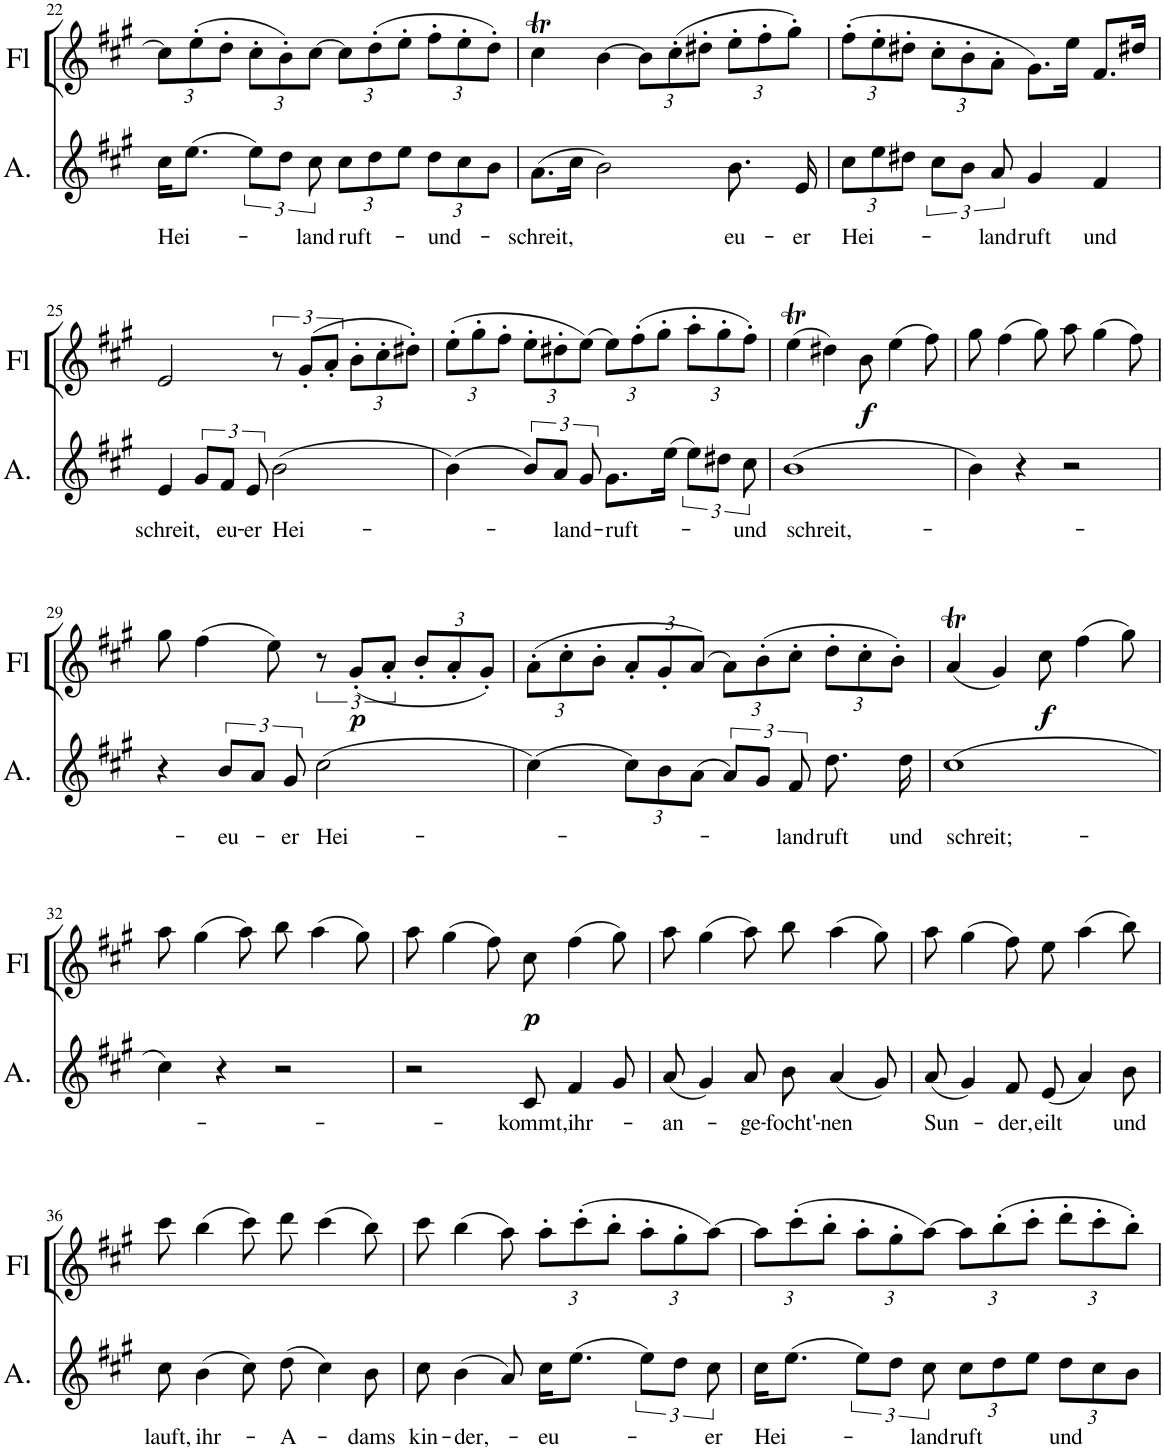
**kern	**text	**kern	**dynam
*part2	*part2	*part1	*part1
*staff2	*staff2	*staff1	*staff1
*I"Alto	*	*I"Flute	*
*I'A.	*	*I'Fl	*
!!LO:PB:g=z
*clefG2	*	*clefG2	*
*k[f#c#g#]	*	*k[f#c#g#]	*
*M4/4	*	*M4/4	*
*met(c)	*	*met(c)	*
=22	=22	=22	=22
!	!LO:LY:b	!	!
*	*	*Xbrackettup	*
16cc#\KL	Hei-	12cc#\L]	.
(8.ee\J	.	.	.
.	.	(12ee'\	.
.	.	12dd'\J	.
12ee\L)	.	12cc#'\L	.
12dd\J	.	12b'\)	.
!	!LO:LY:b	!	!
12cc#\	-land	[12cc#\J	.
*Xbrackettup	*	*	*
!	!LO:LY:b	!	!
12cc#\L	ruft-	12cc#\L]	.
12dd\	.	(12dd'\	.
12ee\J	.	12ee'\J	.
!	!LO:LY:b	!	!
12dd\L	-und-	12ff#'\L	.
12cc#\	.	12ee'\	.
12b\J	.	12dd'\J)	.
=23	=23	=23	=23
!	!LO:LY:b	!	!
(8.a\L	-schreit,	4cc#t\	.
16cc#\Jk	.	.	.
2b\)	.	[4b\	.
.	.	12b\L]	.
.	.	(12cc#'\	.
.	.	12dd#X'\J	.
!	!LO:LY:b	!	!
8.b\	eu-	12ee'\L	.
.	.	12ff#'\	.
.	.	12gg#'\J)	.
!	!LO:LY:b	!	!
16e/	-er	.	.
=24	=24	=24	=24
!	!LO:LY:b	!	!
12cc#\L	Hei-	(12ff#'\L	.
12ee\	.	12ee'\	.
12dd#X\J	.	12dd#X'\J	.
*brackettup	*	*	*
12cc#\L	.	12cc#'\L	.
12b\J	.	12b'\	.
!	!LO:LY:b	!	!
12a/	-land	12a'\J	.
!	!LO:LY:b	!	!
4g#/	ruft	8.g#\L)	.
.	.	16ee\Jk	.
!	!LO:LY:b	!	!
4f#/	und	8.f#/L	.
.	.	16dd#X/Jk	.
!!LO:LB:g=z
=25	=25	=25	=25
!	!LO:LY:b	!	!
4e/	schreit,	2e/	.
12g#/L	.	.	.
!	!LO:LY:b	!	!
12f#/J	eu-	.	.
!	!LO:LY:b	!	!
12e/	-er	.	.
!	!LO:LY:b	!	!
*	*	*brackettup	*
(2b\	Hei-	12r	.
.	.	(12g#'/L	.
.	.	12a'/J	.
*	*	*Xbrackettup	*
.	.	12b'\L	.
.	.	12cc#'\	.
.	.	12dd#X'\J)	.
=26	=26	=26	=26
(4b\)	.	(12ee'\L	.
.	.	12gg#'\	.
.	.	12ff#'\J	.
12b/L)	.	12ee'\L	.
!	!LO:LY:b	!	!
12a/J	-land-	12dd#X'\	.
12g#/	.	(12ee\J)	.
!	!LO:LY:b	!	!
8.g#\L	-ruft-	12ee\L)	.
.	.	(12ff#'\	.
.	.	12gg#'\J	.
(16ee\Jk	.	.	.
12ee\L)	.	12aa'\L	.
12dd#X\J	.	12gg#'\	.
!	!LO:LY:b	!	!
12cc#\	-und	12ff#'\J)	.
=27	=27	=27	=27
!	!LO:LY:b	!	!
(1b	schreit,-	(4eeT\	.
.	.	4dd#X\)	.
!	!	!	!LO:DY:b
.	.	8b\	f
.	.	(4ee\	.
.	.	8ff#\)	.
=28	=28	=28	=28
4b\)	.	8gg#\	.
.	.	(4ff#\	.
4r	.	.	.
.	.	8gg#\)	.
2r	.	8aa\	.
.	.	(4gg#\	.
.	.	8ff#\)	.
!!LO:LB:g=z
=29	=29	=29	=29
4r	.	8gg#\	.
.	.	(4ff#\	.
!	!LO:LY:b	!	!
12b/L	eu-	.	.
12a/J	.	.	.
.	.	8ee\)	.
!	!LO:LY:b	!	!
12g#/	-er	.	.
!	!LO:LY:b	!	!
*	*	*brackettup	*
(2cc#\	Hei-	12r	.
!	!	!	!LO:DY:b
.	.	(12g#'/L	p
.	.	12a'/J	.
*	*	*Xbrackettup	*
.	.	12b'/L	.
.	.	12a'/	.
.	.	12g#'/J)	.
=30	=30	=30	=30
(4cc#\)	.	(12a'\L	.
.	.	12cc#'\	.
.	.	12b'\J	.
*Xbrackettup	*	*	*
12cc#\L)	.	12a'/L	.
12b\	.	12g#'/	.
(12a\J	.	(12a/J)	.
*brackettup	*	*	*
12a/L)	.	12a\L)	.
12g#/J	.	(12b'\	.
!	!LO:LY:b	!	!
12f#/	-land	12cc#'\J	.
!	!LO:LY:b	!	!
8.dd\	ruft	12dd'\L	.
.	.	12cc#'\	.
.	.	12b'\J)	.
!	!LO:LY:b	!	!
16dd\	und	.	.
=31	=31	=31	=31
!	!LO:LY:b	!	!
(1cc#	schreit;-	(4aT/	.
.	.	4g#/)	.
!	!	!	!LO:DY:b
.	.	8cc#\	f
.	.	(4ff#\	.
.	.	8gg#\)	.
!!LO:LB:g=z
=32	=32	=32	=32
4cc#\)	.	8aa\	.
.	.	(4gg#\	.
4r	.	.	.
.	.	8aa\)	.
2r	.	8bb\	.
.	.	(4aa\	.
.	.	8gg#\)	.
=33	=33	=33	=33
2r	.	8aa\	.
.	.	(4gg#\	.
.	.	8ff#\)	.
!	!LO:LY:b	!	!LO:DY:b
8c#/	kommt,	8cc#\	p
!	!LO:LY:b	!	!
4f#/	ihr-	(4ff#\	.
8g#/	.	8gg#\)	.
=34	=34	=34	=34
!	!LO:LY:b	!	!
(8a/	an-	8aa\	.
4g#/)	.	(4gg#\	.
!	!LO:LY:b	!	!
8a/	-ge-	8aa\)	.
!	!LO:LY:b	!	!
8b\	-focht'-	8bb\	.
!	!LO:LY:b	!	!
(4a/	-nen	(4aa\	.
8g#/)	.	8gg#\)	.
=35	=35	=35	=35
!	!LO:LY:b	!	!
(8a/	Sun-	8aa\	.
4g#/)	.	(4gg#\	.
!	!LO:LY:b	!	!
8f#/	-der,	8ff#\)	.
!	!LO:LY:b	!	!
(8e/	eilt	8ee\	.
4a/)	.	(4aa\	.
!	!LO:LY:b	!	!
8b\	und	8bb\)	.
!!LO:LB:g=z
=36	=36	=36	=36
!	!LO:LY:b	!	!
8cc#\	lauft,	8ccc#\	.
!	!LO:LY:b	!	!
(4b\	ihr-	(4bb\	.
8cc#\)	.	8ccc#\)	.
!	!LO:LY:b	!	!
(8dd\	-A-	8ddd\	.
4cc#\)	.	(4ccc#\	.
!	!LO:LY:b	!	!
8b\	-dams	8bb\)	.
=37	=37	=37	=37
!	!LO:LY:b	!	!
8cc#\	kin-	8ccc#\	.
!	!LO:LY:b	!	!
(4b\	-der,-	(4bb\	.
8a/)	.	8aa\)	.
!	!LO:LY:b	!	!
16cc#\KL	-eu-	12aa'\L	.
(8.ee\J	.	.	.
.	.	(12ccc#'\	.
.	.	12bb'\J	.
12ee\L)	.	12aa'\L	.
12dd\J	.	12gg#'\	.
!	!LO:LY:b	!	!
12cc#\	-er	[12aa\J)	.
=38	=38	=38	=38
!	!LO:LY:b	!	!
16cc#\KL	Hei-	12aa\L]	.
(8.ee\J	.	.	.
.	.	(12ccc#'\	.
.	.	12bb'\J	.
12ee\L)	.	12aa'\L	.
12dd\J	.	12gg#'\	.
!	!LO:LY:b	!	!
12cc#\	-land	[12aa\J)	.
*Xbrackettup	*	*	*
!	!LO:LY:b	!	!
12cc#\L	ruft	12aa\L]	.
12dd\	.	(12bb'\	.
12ee\J	.	12ccc#'\J	.
!	!LO:LY:b	!	!
12dd\L	und	12ddd'\L	.
12cc#\	.	12ccc#'\	.
12b\J	.	12bb'\J)	.
=	=	=	=
*-	*-	*-	*-
